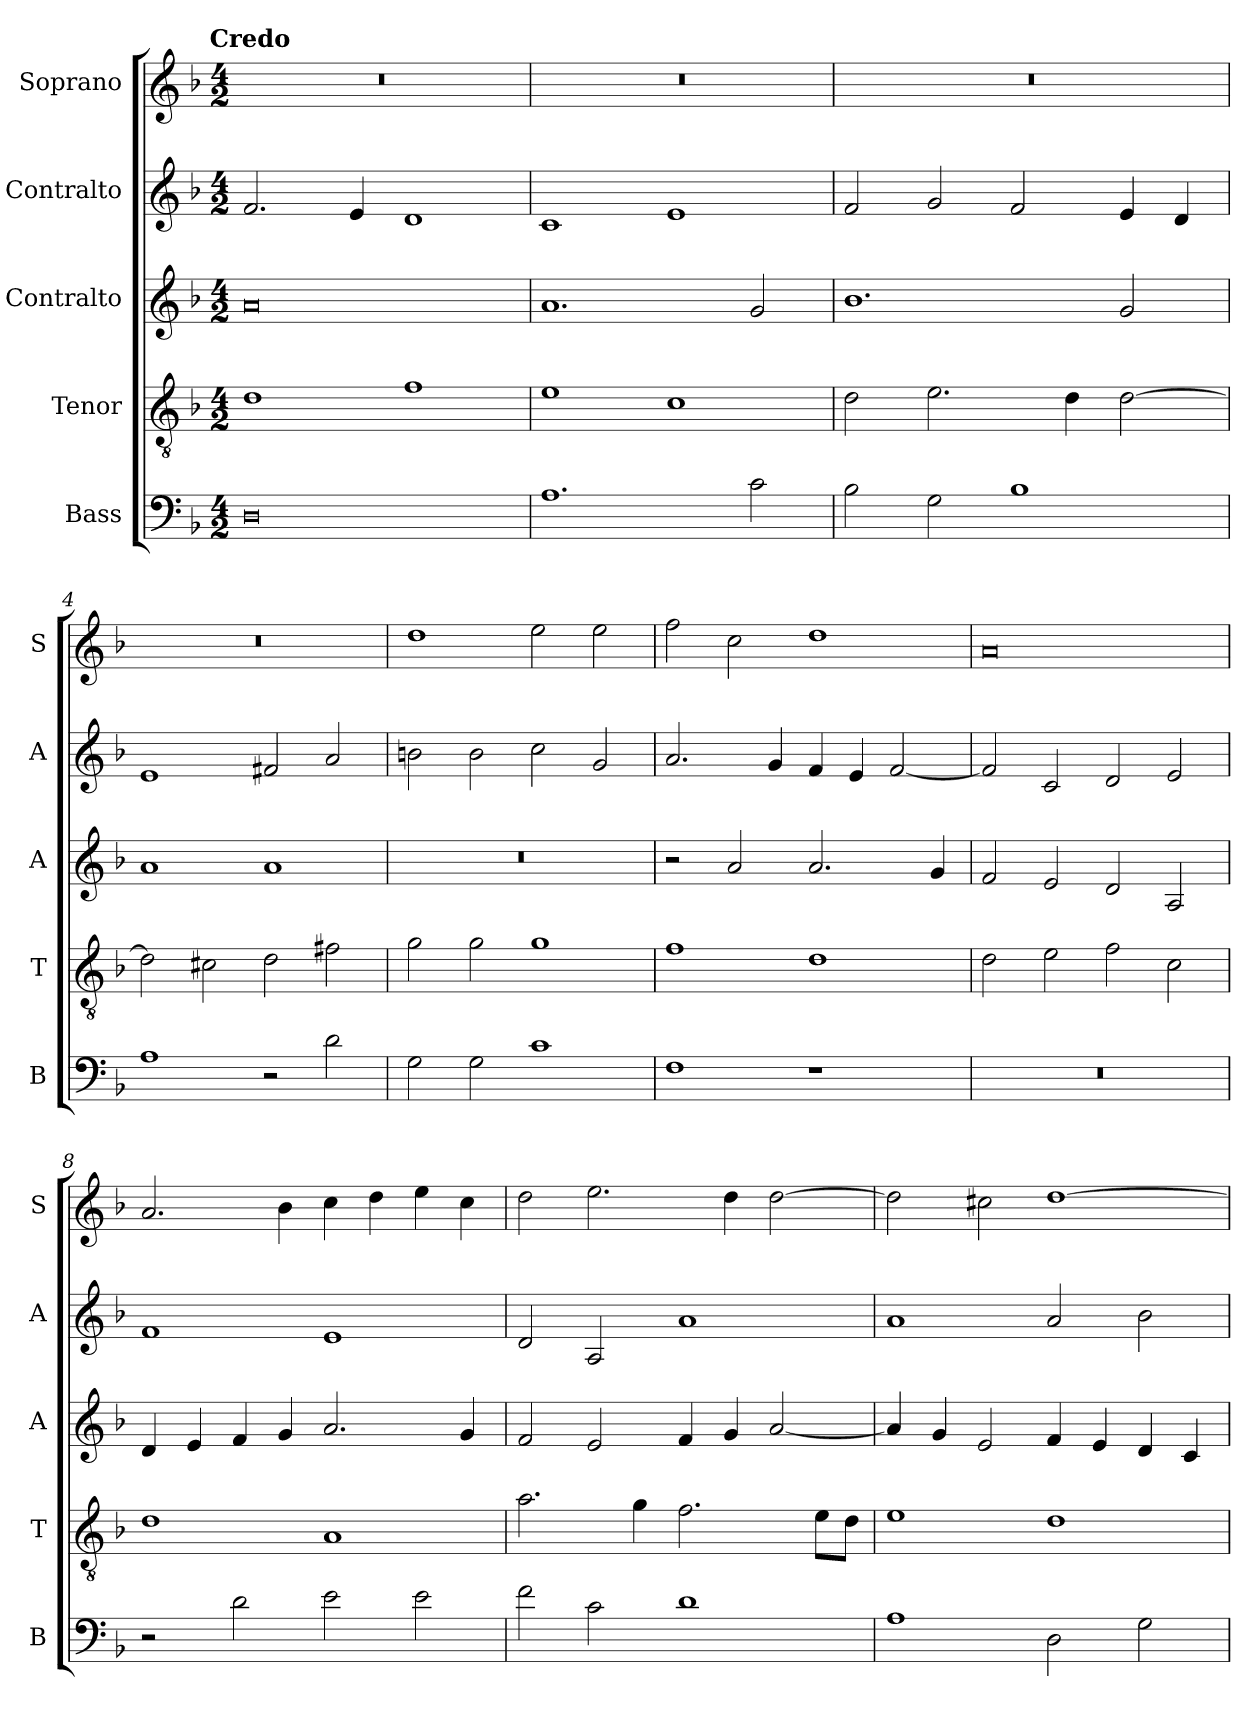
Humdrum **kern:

**kern	**kern	**kern	**kern	**kern
*part5	*part4	*part3	*part2	*part1
*staff5	*staff4	*staff3	*staff2	*staff1
*I"Bass	*I"Tenor	*I"Contralto	*I"Contralto	*I"Soprano
*I'B	*I'T	*I'A	*I'A	*I'S
*clefF4	*clefGv2	*clefG2	*clefG2	*clefG2
*k[b-]	*k[b-]	*k[b-]	*k[b-]	*k[b-]
*G:dor	*G:dor	*G:dor	*G:dor	*G:dor
!!LO:TX:omd:t=Credo
*M4/2	*M4/2	*M4/2	*M4/2	*M4/2
=1	=1	=1	=1	=1
0D	1d	0a	2.f	0r
.	.	.	4e	.
.	1f	.	1d	.
=2	=2	=2	=2	=2
1.A	1e	1.a	1c	0r
.	1c	.	1e	.
2c	.	2g	.	.
=3	=3	=3	=3	=3
2B-	2d	1.b-	2f	0r
2G	2.e	.	2g	.
1B-	.	.	2f	.
.	4d	.	.	.
.	[2d	2g	4e	.
.	.	.	4d	.
=4	=4	=4	=4	=4
1A	2d]	1a	1e	0r
.	2c#X	.	.	.
2r	2d	1a	2f#X	.
2d	2f#X	.	2a	.
=5	=5	=5	=5	=5
2G	2g	0r	2bn	1dd
2G	2g	.	2b	.
1c	1g	.	2cc	2ee
.	.	.	2g	2ee
=6	=6	=6	=6	=6
1F	1f	2r	2.a	2ff
.	.	2a	.	2cc
.	.	.	4g	.
1r	1d	2.a	4f	1dd
.	.	.	4e	.
.	.	.	[2f	.
.	.	4g	.	.
=7	=7	=7	=7	=7
0r	2d	2f	2f]	0a
.	2e	2e	2c	.
.	2f	2d	2d	.
.	2c	2A	2e	.
=8	=8	=8	=8	=8
2r	1d	4d	1f	2.a
.	.	4e	.	.
2d	.	4f	.	.
.	.	4g	.	4b-
2e	1A	2.a	1e	4cc
.	.	.	.	4dd
2e	.	.	.	4ee
.	.	4g	.	4cc
=9	=9	=9	=9	=9
2f	2.a	2f	2d	2dd
2c	.	2e	2A	2.ee
.	4g	.	.	.
1d	2.f	4f	1a	.
.	.	4g	.	4dd
.	.	[2a	.	[2dd
.	8e\L	.	.	.
.	8d\J	.	.	.
=10	=10	=10	=10	=10
1A	1e	4a]	1a	2dd]
.	.	4g	.	.
.	.	2e	.	2cc#X
2D	1d	4f	2a	[1dd
.	.	4e	.	.
2G	.	4d	2b-	.
.	.	4c	.	.
=	=	=	=	=
*-	*-	*-	*-	*-
